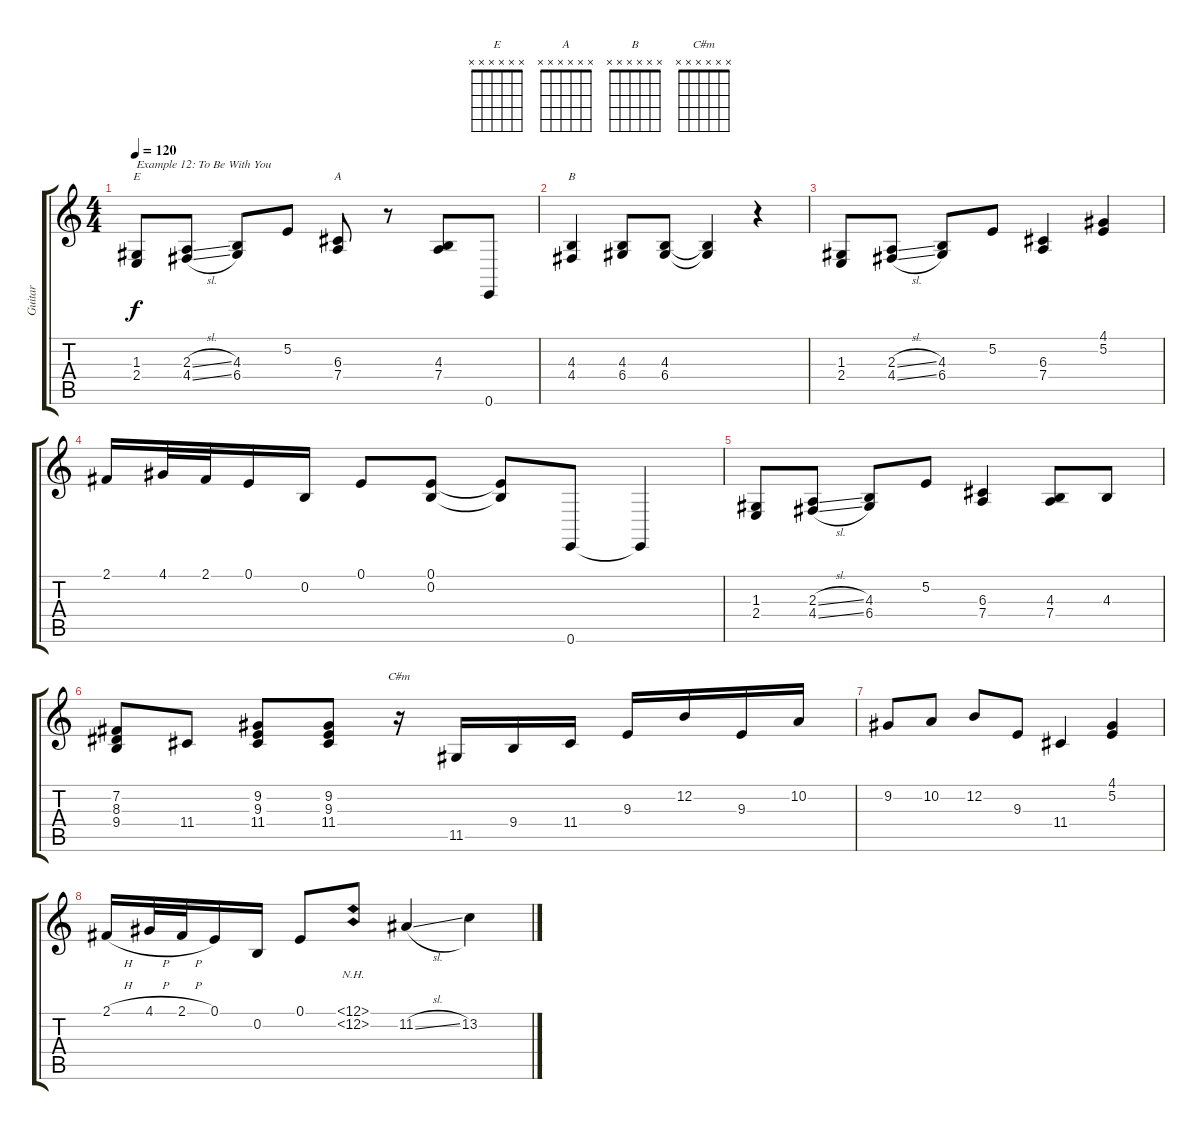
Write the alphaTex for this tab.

\track ("Guitar" "Guitar") {instrument acousticgrandpiano}
\staff {score tabs}
\tuning (E4 B3 G3 D3 A2 E2) {hide}
\chord ("E" x x x x x x)
\chord ("A" x x x x x x)
\chord ("B" x x x x x x)
\chord ("C#m" x x x x x x)
\ts (4 4)
\tempo 120
\clef g2
\ks c
(1.3 2.4).8{ch "E" txt "Example 12: To Be With You" dy f instrument acousticgrandpiano} (2.3{sl} 4.4{sl}).8 (4.3 6.4).8 5.2.8 (6.3 7.4).8{ch "A"} r.8 (4.3 7.4).8 0.6.8 |
(4.3 4.4).4{ch "B"} (4.3 6.4).8 (4.3 6.4).8 (4.3{t} 6.4{t}).4 r.4 |
(1.3 2.4).8 (2.3{sl} 4.4{sl}).8 (4.3 6.4).8 5.2.8 (6.3 7.4).4 (4.1 5.2).4 |
2.1.16 4.1.32 2.1.32 0.1.16 0.2.16 0.1.8 (0.1 0.2).8 (0.1{t} 0.2{t}).8 0.6.8 0.6{t}.4 |
(1.3 2.4).8 (2.3{sl} 4.4{sl}).8 (4.3 6.4).8 5.2.8 (6.3 7.4).4 (4.3 7.4).8 4.3.8 |
(7.2 8.3 9.4).8 11.4.8 (9.2 9.3 11.4).8 (9.2 9.3 11.4).8 r.16{ch "C#m"} 11.5.16 9.4.16 11.4.16 9.3.16 12.2.16 9.3.16 10.2.16 |
9.2.8 10.2.8 12.2.8 9.3.8 11.4.4 (4.1 5.2).4 |
2.1{h}.16 4.1{h}.32 2.1{h}.32 0.1.16 0.2.16 0.1.8 (0.1{nh} 0.2{nh}).8 11.2{sl}.4 13.2.4
